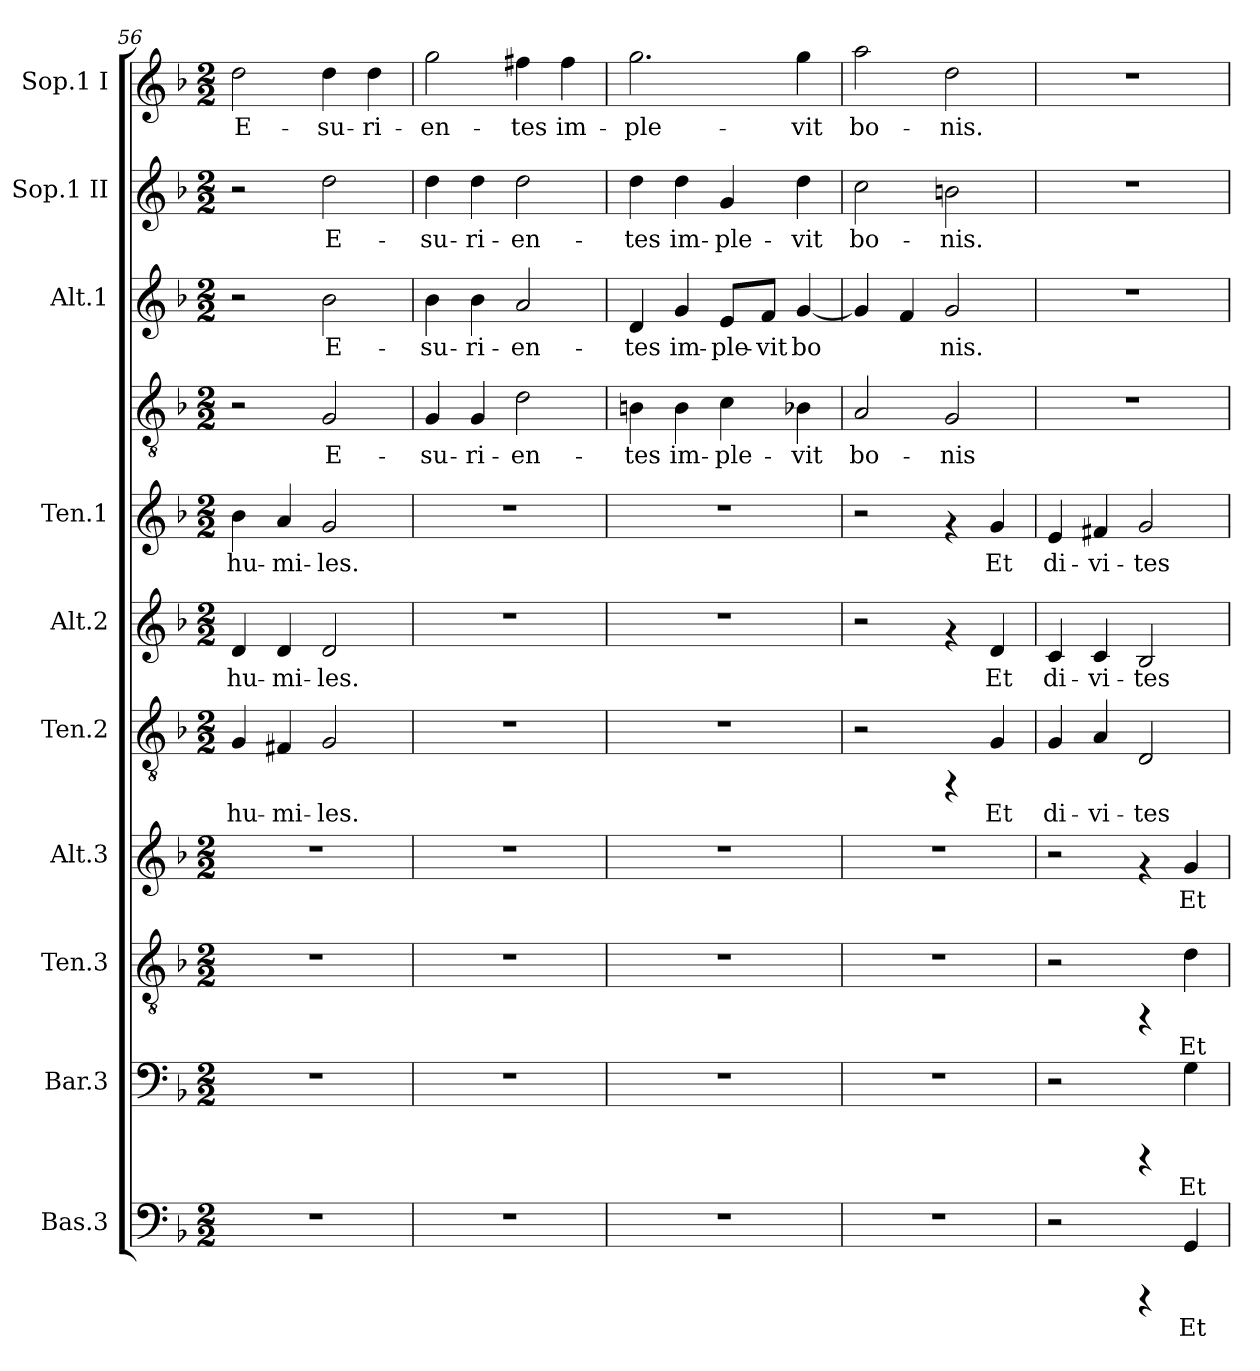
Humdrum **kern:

**kern	**text	**kern	**text	**kern	**text	**kern	**text	**kern	**text	**kern	**text	**kern	**text	**kern	**text	**kern	**text	**kern	**text	**kern	**text
*part10	*part10	*part9	*part9	*part8	*part8	*part7	*part7	*part6	*part6	*part5	*part5	*part4	*part4	*part4	*part4	*part3	*part3	*part2	*part2	*part1	*part1
*staff11	*staff11	*staff10	*staff10	*staff9	*staff9	*staff8	*staff8	*staff7	*staff7	*staff6	*staff6	*staff5	*staff5	*staff4	*staff4	*staff3	*staff3	*staff2	*staff2	*staff1	*staff1
*I"Bas.3	*	*I"Bar.3	*	*I"Ten.3	*	*I"Alt.3	*	*I"Ten.2	*	*I"Alt.2	*	*I"Ten.1	*	*	*	*I"Alt.1	*	*I"Sop.1 II	*	*I"Sop.1 I	*
*clefF4	*	*clefF4	*	*clefGv2	*	*clefG2	*	*clefGv2	*	*clefG2	*	*clefG2	*	*clefGv2	*	*clefG2	*	*clefG2	*	*clefG2	*
*k[b-]	*	*k[b-]	*	*k[b-]	*	*k[b-]	*	*k[b-]	*	*k[b-]	*	*k[b-]	*	*k[b-]	*	*k[b-]	*	*k[b-]	*	*k[b-]	*
*F:	*	*F:	*	*F:	*	*F:	*	*F:	*	*F:	*	*F:	*	*F:	*	*F:	*	*F:	*	*F:	*
*M2/2	*	*M2/2	*	*M2/2	*	*M2/2	*	*M2/2	*	*M2/2	*	*M2/2	*	*M2/2	*	*M2/2	*	*M2/2	*	*M2/2	*
=56	=56	=56	=56	=56	=56	=56	=56	=56	=56	=56	=56	=56	=56	=56	=56	=56	=56	=56	=56	=56	=56
!	!	!	!	!	!	!	!	!	!LO:LY:b:cj	!	!LO:LY:b:cj	!	!LO:LY:b:cj	!	!	!	!	!	!	!	!LO:LY:b:cj
1r	.	1r	.	1r	.	1r	.	4G/	hu-	4d/	hu-	4b-\	-hu-	2r	.	2r	.	2r	.	2dd\	E-
!	!	!	!	!	!	!	!	!	!LO:LY:b:cj	!	!LO:LY:b:cj	!	!LO:LY:b:cj	!	!	!	!	!	!	!	!
.	.	.	.	.	.	.	.	4F#X/	-mi-	4d/	-mi-	4a/	-mi-	.	.	.	.	.	.	.	.
!	!	!	!	!	!	!	!	!	!LO:LY:b:cj	!	!LO:LY:b:cj	!	!LO:LY:b:cj	!	!LO:LY:b:cj	!	!LO:LY:b:cj	!	!LO:LY:b:cj	!	!LO:LY:b:cj
.	.	.	.	.	.	.	.	2G/	-les.	2d/	-les.	2g/	-les.	2G/	E-	2b-\	E-	2dd\	E-	4dd\	-su-
!	!	!	!	!	!	!	!	!	!	!	!	!	!	!	!	!	!	!	!	!	!LO:LY:b:cj
.	.	.	.	.	.	.	.	.	.	.	.	.	.	.	.	.	.	.	.	4dd\	-ri-
=57	=57	=57	=57	=57	=57	=57	=57	=57	=57	=57	=57	=57	=57	=57	=57	=57	=57	=57	=57	=57	=57
!	!	!	!	!	!	!	!	!	!	!	!	!	!	!	!LO:LY:b:cj	!	!LO:LY:b:cj	!	!LO:LY:b:cj	!	!LO:LY:b:cj
1r	.	1r	.	1r	.	1r	.	1r	.	1r	.	1r	.	4G/	su-	4b-\	-su-	4dd\	-su-	2gg\	-en-
!	!	!	!	!	!	!	!	!	!	!	!	!	!	!	!LO:LY:b:cj	!	!LO:LY:b:cj	!	!LO:LY:b:cj	!	!
.	.	.	.	.	.	.	.	.	.	.	.	.	.	4G/	-ri-	4b-\	-ri-	4dd\	-ri-	.	.
!	!	!	!	!	!	!	!	!	!	!	!	!	!	!	!LO:LY:b:cj	!	!LO:LY:b:cj	!	!LO:LY:b:cj	!	!LO:LY:b:cj
.	.	.	.	.	.	.	.	.	.	.	.	.	.	2d\	-en-	2a/	-en-	2dd\	-en-	4ff#X\	-tes
!	!	!	!	!	!	!	!	!	!	!	!	!	!	!	!	!	!	!	!	!	!LO:LY:b:cj
.	.	.	.	.	.	.	.	.	.	.	.	.	.	.	.	.	.	.	.	4ff#\	im-
!!LO:PB:g=z
=58	=58	=58	=58	=58	=58	=58	=58	=58	=58	=58	=58	=58	=58	=58	=58	=58	=58	=58	=58	=58	=58
!	!	!	!	!	!	!	!	!	!	!	!	!	!	!	!LO:LY:b:cj	!	!LO:LY:b:cj	!	!LO:LY:b:cj	!	!LO:LY:b:cj
1r	.	1r	.	1r	.	1r	.	1r	.	1r	.	1r	.	4Bn\	-tes	4d/	-tes	4dd\	-tes	2.gg\	-ple-
!	!	!	!	!	!	!	!	!	!	!	!	!	!	!	!LO:LY:b:cj	!	!LO:LY:b:cj	!	!LO:LY:b:cj	!	!
.	.	.	.	.	.	.	.	.	.	.	.	.	.	4B\	im-	4g/	im-	4dd\	im-	.	.
!	!	!	!	!	!	!	!	!	!	!	!	!	!	!	!LO:LY:b:cj	!	!LO:LY:b:cj	!	!LO:LY:b:cj	!	!
.	.	.	.	.	.	.	.	.	.	.	.	.	.	4c\	-ple-	8e/L	-ple-	4g/	-ple-	.	.
!	!	!	!	!	!	!	!	!	!	!	!	!	!	!	!	!	!LO:LY:b:cj	!	!	!	!
.	.	.	.	.	.	.	.	.	.	.	.	.	.	.	.	8f/J	-vit	.	.	.	.
!	!	!	!	!	!	!	!	!	!	!	!	!	!	!	!LO:LY:b:cj	!	!LO:LY:b:cj	!	!LO:LY:b:cj	!	!LO:LY:b:cj
.	.	.	.	.	.	.	.	.	.	.	.	.	.	4B-X\	-vit	[<4g/	bo-	4dd\	-vit	4gg\	-vit
=59	=59	=59	=59	=59	=59	=59	=59	=59	=59	=59	=59	=59	=59	=59	=59	=59	=59	=59	=59	=59	=59
!	!	!	!	!	!	!	!	!	!	!	!	!	!	!	!LO:LY:b:cj	!	!LO:LY:b:cj	!	!LO:LY:b:cj	!	!LO:LY:b:cj
1r	.	1r	.	1r	.	1r	.	2r	.	2r	.	2r	.	2A/	bo-	4g/]	-	2cc\	bo-	2aa\	bo-
!	!	!	!	!	!	!	!	!	!	!	!	!	!	!	!	!	!LO:LY:b:cj	!	!	!	!
.	.	.	.	.	.	.	.	.	.	.	.	.	.	.	.	4f/	.	.	.	.	.
!	!	!	!	!	!	!	!	!	!	!	!	!	!	!	!LO:LY:b:cj	!	!LO:LY:b:cj	!	!LO:LY:b:cj	!	!LO:LY:b:cj
.	.	.	.	.	.	.	.	4rFF	.	4rf	.	4rf	.	2G/	-nis	2g/	nis.	2bn\	-nis.	2dd\	-nis.
!	!	!	!	!	!	!	!	!	!LO:LY:b:cj	!	!LO:LY:b:cj	!	!LO:LY:b:cj	!	!	!	!	!	!	!	!
.	.	.	.	.	.	.	.	4G/	Et	4d/	Et	4g/	Et	.	.	.	.	.	.	.	.
=60	=60	=60	=60	=60	=60	=60	=60	=60	=60	=60	=60	=60	=60	=60	=60	=60	=60	=60	=60	=60	=60
!	!	!	!	!	!	!	!	!	!LO:LY:b:cj	!	!LO:LY:b:cj	!	!LO:LY:b:cj	!	!	!	!	!	!	!	!
2r	.	2r	.	2r	.	2r	.	4G/	di-	4c/	di-	4e/	di-	1r	.	1r	.	1r	.	1r	.
!	!	!	!	!	!	!	!	!	!LO:LY:b:cj	!	!LO:LY:b:cj	!	!LO:LY:b:cj	!	!	!	!	!	!	!	!
.	.	.	.	.	.	.	.	4A/	-vi-	4c/	-vi-	4f#X/	-vi-	.	.	.	.	.	.	.	.
!	!	!	!	!	!	!	!	!	!LO:LY:b:cj	!	!LO:LY:b:cj	!	!LO:LY:b:cj	!	!	!	!	!	!	!	!
4rCCC	.	4rCCC	.	4rFF	.	4rf	.	2D/	-tes	2B-/	-tes	2g/	-tes	.	.	.	.	.	.	.	.
!	!LO:LY:b:cj	!	!LO:LY:b:cj	!	!LO:LY:b:cj	!	!LO:LY:b:cj	!	!	!	!	!	!	!	!	!	!	!	!	!	!
4GG/	Et	4G\	Et	4d\	Et	4g/	Et	.	.	.	.	.	.	.	.	.	.	.	.	.	.
=	=	=	=	=	=	=	=	=	=	=	=	=	=	=	=	=	=	=	=	=	=
*-	*-	*-	*-	*-	*-	*-	*-	*-	*-	*-	*-	*-	*-	*-	*-	*-	*-	*-	*-	*-	*-
